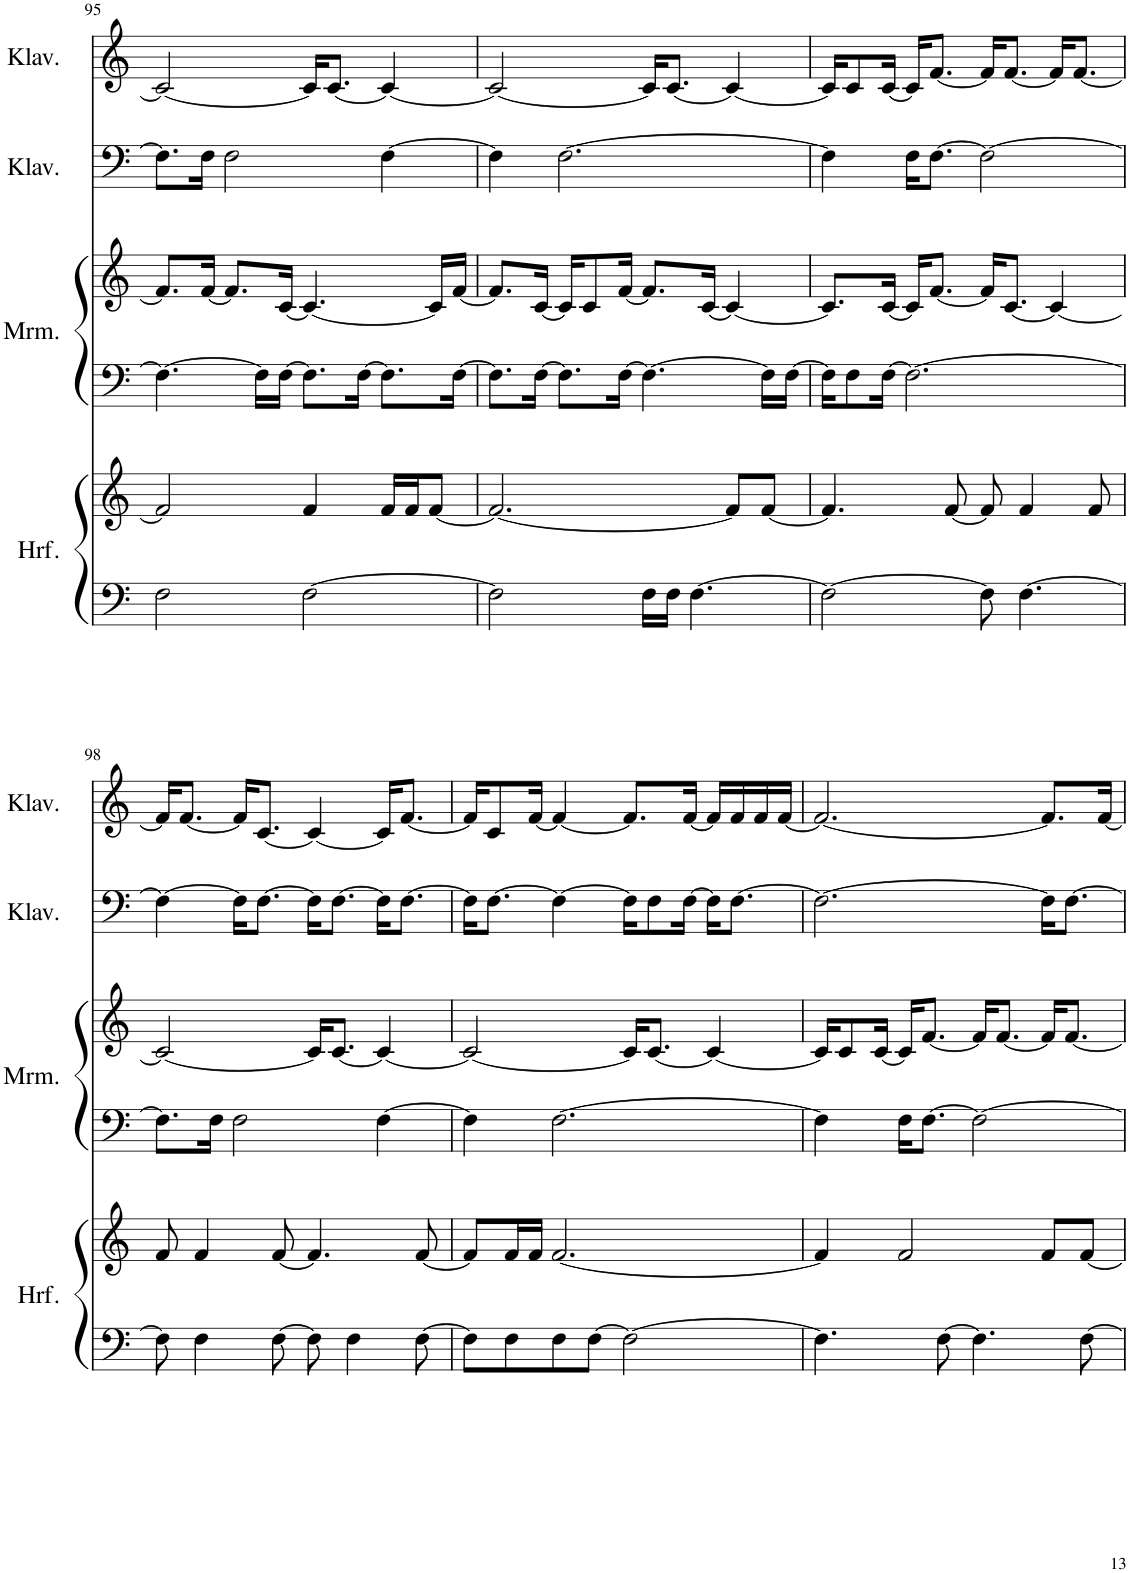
**kern	**kern	**kern	**kern	**kern	**kern
*part4	*part4	*part3	*part3	*part2	*part1
*staff6	*staff5	*staff4	*staff3	*staff2	*staff1
*I"Harfe	*	*I"Marimba	*	*I"Klavier	*I"Klavier
*I'Hrf.	*	*I'Mrm.	*	*I'Klav.	*I'Klav.
!!LO:PB:g=z
*clefF4	*clefG2	*clefF4	*clefG2	*clefF4	*clefG2
*k[]	*k[]	*k[]	*k[]	*k[]	*k[]
*M4/4	*M4/4	*M4/4	*M4/4	*M4/4	*M4/4
=95	=95	=95	=95	=95	=95
2F\	2f/]	4.F\_	8.f/L]	8.F\L]	2c/_
.	.	.	[16f/Jk	16F\Jk	.
.	.	.	8.f/L]	2F\	.
.	.	16F\LL]	.	.	.
.	.	[16F\JJ	[16c/Jk	.	.
[2F\	4f/	8.F\L]	4.c/_	.	16c/KL]
.	.	.	.	.	[8.c/J
.	.	[16F\Jk	.	.	.
.	16f/LL	8.F\L]	.	[4F\	4c/_
.	16f/J	.	.	.	.
.	[8f/J	.	16c/LL]	.	.
.	.	[16F\Jk	[16f/JJ	.	.
=96	=96	=96	=96	=96	=96
2F\]	2.f/_	8.F\L]	8.f/L]	4F\]	2c/_
.	.	[16F\Jk	[16c/Jk	.	.
.	.	8.F\L]	16c/KL]	[2.F\	.
.	.	.	8c/	.	.
.	.	[16F\Jk	[16f/Jk	.	.
16F\LL	.	4.F\_	8.f/L]	.	16c/KL]
16F\JJ	.	.	.	.	[8.c/J
[4.F\	.	.	.	.	.
.	.	.	[16c/Jk	.	.
.	8f/L]	.	4c/_	.	4c/_
.	[8f/J	16F\LL]	.	.	.
.	.	[16F\JJ	.	.	.
=97	=97	=97	=97	=97	=97
2F\_	4.f/]	16F\KL]	8.c/L]	4F\]	16c/KL]
.	.	8F\	.	.	8c/
.	.	[16F\Jk	[16c/Jk	.	[16c/Jk
.	.	2.F\_	16c/KL]	16F\KL	16c/KL]
.	.	.	[8.f/J	[8.F\J	[8.f/J
.	[8f/	.	.	.	.
8F\]	8f/]	.	16f/KL]	2F\_	16f/KL]
.	.	.	[8.c/J	.	[8.f/J
[4.F\	4f/	.	.	.	.
.	.	.	4c/_	.	16f/KL]
.	.	.	.	.	[8.f/J
.	8f/	.	.	.	.
!!LO:LB:g=z
=98	=98	=98	=98	=98	=98
8F\]	8f/	8.F\L]	2c/_	4F\_	16f/KL]
.	.	.	.	.	[8.f/J
4F\	4f/	.	.	.	.
.	.	16F\Jk	.	.	.
.	.	2F\	.	16F\KL]	16f/KL]
.	.	.	.	[8.F\J	[8.c/J
[8F\	[8f/	.	.	.	.
8F\]	4.f/]	.	16c/KL]	16F\KL]	4c/_
.	.	.	[8.c/J	[8.F\J	.
4F\	.	.	.	.	.
.	.	[4F\	4c/_	16F\KL]	16c/KL]
.	.	.	.	[8.F\J	[8.f/J
[8F\	[8f/	.	.	.	.
=99	=99	=99	=99	=99	=99
8F\L]	8f/L]	4F\]	2c/_	16F\KL]	16f/KL]
.	.	.	.	[8.F\J	8c/
8F\	16f/L	.	.	.	.
.	16f/JJ	.	.	.	[16f/Jk
8F\	[2.f/	[2.F\	.	4F\_	4f/_
[8F\J	.	.	.	.	.
2F\_	.	.	16c/KL]	16F\KL]	8.f/L]
.	.	.	[8.c/J	8F\	.
.	.	.	.	[16F\Jk	[16f/Jk
.	.	.	4c/_	16F\KL]	16f/LL]
.	.	.	.	[8.F\J	16f/
.	.	.	.	.	16f/
.	.	.	.	.	[16f/JJ
=100	=100	=100	=100	=100	=100
4.F\]	4f/]	4F\]	16c/KL]	2.F\_	2.f/_
.	.	.	8c/	.	.
.	.	.	[16c/Jk	.	.
.	2f/	16F\KL	16c/KL]	.	.
.	.	[8.F\J	[8.f/J	.	.
[8F\	.	.	.	.	.
4.F\]	.	2F\_	16f/KL]	.	.
.	.	.	[8.f/J	.	.
.	8f/L	.	16f/KL]	16F\KL]	8.f/L]
.	.	.	[8.f/J	[8.F\J	.
[8F\	[8f/J	.	.	.	.
.	.	.	.	.	[16f/Jk
=	=	=	=	=	=
*-	*-	*-	*-	*-	*-
